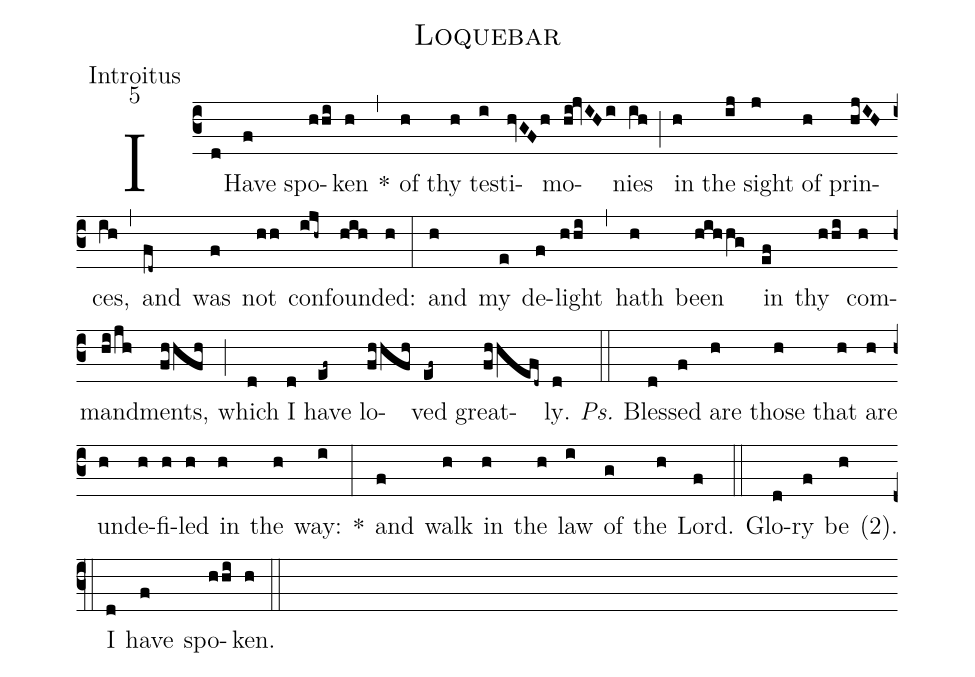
name:Loquebar;
office-part:Introitus;
mode:5;
%%
(c3) I(d) Have(f) spo(hhi)ken(h) *(,) of(h) thy(h) te(i)sti(hvGFh)mo(hi!jvIHi)nies(ih) (;) in(h) the(ij) sight(j) of(h) prin(hjIH)ces,(ih) (,) and(fd~) was(f) not(hh) con(ijh~)foun(hih)ded:(h) (:) and(h) my(e) de(f)light(hhi) (,) hath(h) been(hihhg) in(ef) thy(hhi) com(h)mand(hi/jh)ments,(fhhfh) (;) which(d) I(d) have(ef~) lo(fhhfh)ved(ef~) great(fhhefd~)ly.(d) <i>Ps.</i>(::) Bles(d)sed(f) are(h) those(h) that(h) are(h) un(h)de(h)fi(h)led(h) in(h) the(h) way:(i) *(:) and(f) walk(h) in(h) the(h) law(i) of(g) the(h) Lord.(f) (::) Glo(d)ry(f) be(h) <v>(</v>2<v>)</v>.() (::) I(d) have(f) spo(hhi)ken.(h) (::)
